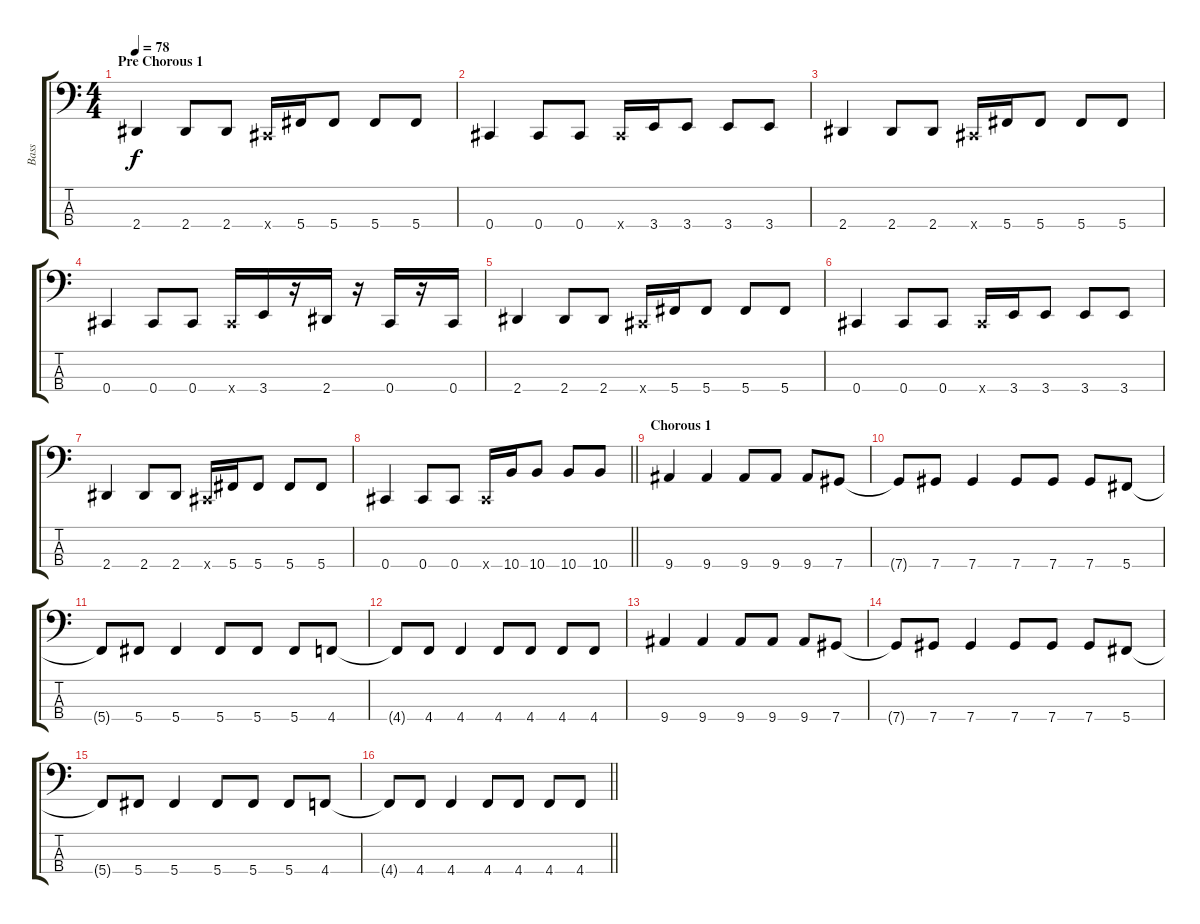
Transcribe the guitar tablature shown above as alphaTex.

\track ("Bass" "Bass") {instrument electricbassfinger}
\staff {score tabs}
\tuning (Gb2 Db2 Ab1 Db1) {hide}
\ts (4 4)
\section ("" "Pre Chorous 1")
\tempo 78
\clef f4
\ks c
2.4.4{dy f} 2.4.8 2.4.8 0.4{x}.16 5.4.16 5.4.8 5.4.8 5.4.8 |
0.4.4 0.4.8 0.4.8 0.4{x}.16 3.4.16 3.4.8 3.4.8 3.4.8 |
2.4.4 2.4.8 2.4.8 0.4{x}.16 5.4.16 5.4.8 5.4.8 5.4.8 |
0.4.4 0.4.8 0.4.8 0.4{x}.16 3.4.16 r.16 2.4.16 r.16 0.4.16 r.16 0.4.16 |
2.4.4 2.4.8 2.4.8 0.4{x}.16 5.4.16 5.4.8 5.4.8 5.4.8 |
0.4.4 0.4.8 0.4.8 0.4{x}.16 3.4.16 3.4.8 3.4.8 3.4.8 |
2.4.4 2.4.8 2.4.8 0.4{x}.16 5.4.16 5.4.8 5.4.8 5.4.8 |
\barLineRight lightlight
0.4.4 0.4.8 0.4.8 0.4{x}.16 10.4.16 10.4.8 10.4.8 10.4.8 |
\section ("" "Chorous 1")
9.4.4 9.4.4 9.4.8 9.4.8 9.4.8 7.4.8 |
7.4{t}.8 7.4.8 7.4.4 7.4.8 7.4.8 7.4.8 5.4.8 |
5.4{t}.8 5.4.8 5.4.4 5.4.8 5.4.8 5.4.8 4.4.8 |
4.4{t}.8 4.4.8 4.4.4 4.4.8 4.4.8 4.4.8 4.4.8 |
9.4.4 9.4.4 9.4.8 9.4.8 9.4.8 7.4.8 |
7.4{t}.8 7.4.8 7.4.4 7.4.8 7.4.8 7.4.8 5.4.8 |
5.4{t}.8 5.4.8 5.4.4 5.4.8 5.4.8 5.4.8 4.4.8 |
\barLineRight lightlight
4.4{t}.8 4.4.8 4.4.4 4.4.8 4.4.8 4.4.8 4.4.8
